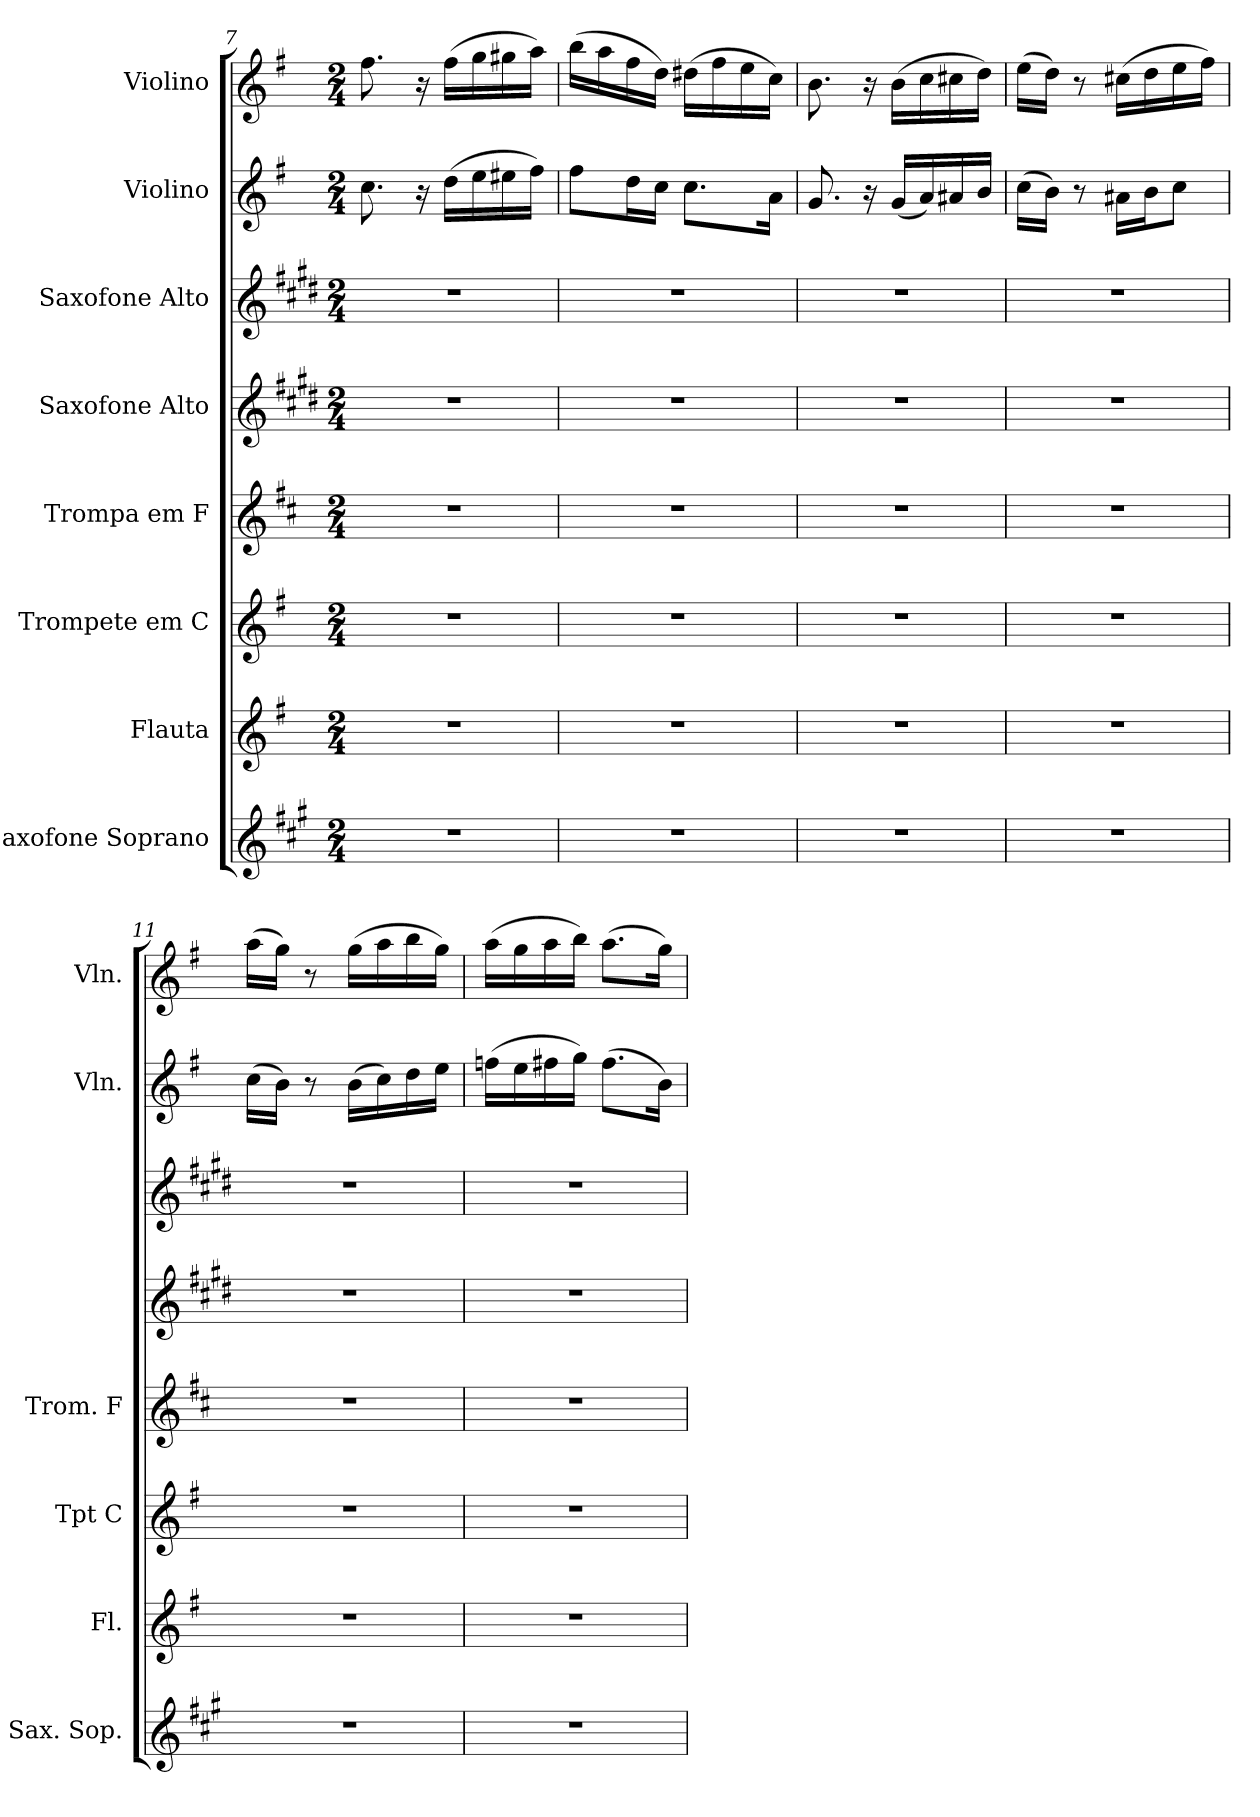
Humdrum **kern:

**kern	**kern	**kern	**kern	**kern	**kern	**kern	**kern
*part8	*part7	*part6	*part5	*part4	*part3	*part2	*part1
*staff8	*staff7	*staff6	*staff5	*staff4	*staff3	*staff2	*staff1
*I"Saxofone Soprano	*I"Flauta	*I"Trompete em C	*I"Trompa em F	*I"Saxofone Alto	*I"Saxofone Alto	*I"Violino	*I"Violino
*I'Sax. Sop.	*I'Fl.	*I'Tpt C	*I'Trom. F	*	*	*I'Vln.	*I'Vln.
*clefG2	*clefG2	*clefG2	*clefG2	*clefG2	*clefG2	*clefG2	*clefG2
*ITrd1c2	*	*	*ITrd4c7	*ITrd5c9	*ITrd5c9	*	*
*k[f#]	*k[f#]	*k[f#]	*k[f#]	*k[f#]	*k[f#]	*k[f#]	*k[f#]
*M2/4	*M2/4	*M2/4	*M2/4	*M2/4	*M2/4	*M2/4	*M2/4
=7	=7	=7	=7	=7	=7	=7	=7
2r	2r	2r	2r	2r	2r	8.cc\	8.ff#\
.	.	.	.	.	.	16r	16r
.	.	.	.	.	.	(16dd\LL	(16ff#\LL
.	.	.	.	.	.	16ee\	16gg\
.	.	.	.	.	.	16ee#X\	16gg#X\
.	.	.	.	.	.	16ff#\JJ)	16aa\JJ)
=8	=8	=8	=8	=8	=8	=8	=8
2r	2r	2r	2r	2r	2r	8ff#\L	(16bb\LL
.	.	.	.	.	.	.	16aa\
.	.	.	.	.	.	16dd\L	16ff#\
.	.	.	.	.	.	16cc\JJ	16dd\JJ)
.	.	.	.	.	.	8.cc\L	(16dd#X\LL
.	.	.	.	.	.	.	16ff#\
.	.	.	.	.	.	.	16ee\
.	.	.	.	.	.	16a\Jk	16cc\JJ)
!!LO:PB:g=z
=9	=9	=9	=9	=9	=9	=9	=9
2r	2r	2r	2r	2r	2r	8.g/	8.b\
.	.	.	.	.	.	16r	16r
.	.	.	.	.	.	(16g/LL	(16b\LL
.	.	.	.	.	.	16a/)	16cc\
.	.	.	.	.	.	16a#X/	16cc#X\
.	.	.	.	.	.	16b/JJ	16dd\JJ)
=10	=10	=10	=10	=10	=10	=10	=10
2r	2r	2r	2r	2r	2r	(16cc\LL	(16ee\LL
.	.	.	.	.	.	16b\JJ)	16dd\JJ)
.	.	.	.	.	.	8r	8r
.	.	.	.	.	.	16a#X\LL	(16cc#X\LL
.	.	.	.	.	.	16b\J	16dd\
.	.	.	.	.	.	8cc\J	16ee\
.	.	.	.	.	.	.	16ff#\JJ)
=11	=11	=11	=11	=11	=11	=11	=11
2r	2r	2r	2r	2r	2r	(16cc\LL	(16aa\LL
.	.	.	.	.	.	16b\JJ)	16gg\JJ)
.	.	.	.	.	.	8r	8r
.	.	.	.	.	.	(16b\LL	(16gg\LL
.	.	.	.	.	.	16cc\)	16aa\
.	.	.	.	.	.	16dd\	16bb\
.	.	.	.	.	.	16ee\JJ	16gg\JJ)
=12	=12	=12	=12	=12	=12	=12	=12
2r	2r	2r	2r	2r	2r	(16ffn\LL	(16aa\LL
.	.	.	.	.	.	16ee\	16gg\
.	.	.	.	.	.	16ff#X\	16aa\
.	.	.	.	.	.	16gg\JJ)	16bb\JJ)
.	.	.	.	.	.	(8.ff#\L	(8.aa\L
.	.	.	.	.	.	16b\Jk)	16gg\Jk)
=	=	=	=	=	=	=	=
*-	*-	*-	*-	*-	*-	*-	*-
